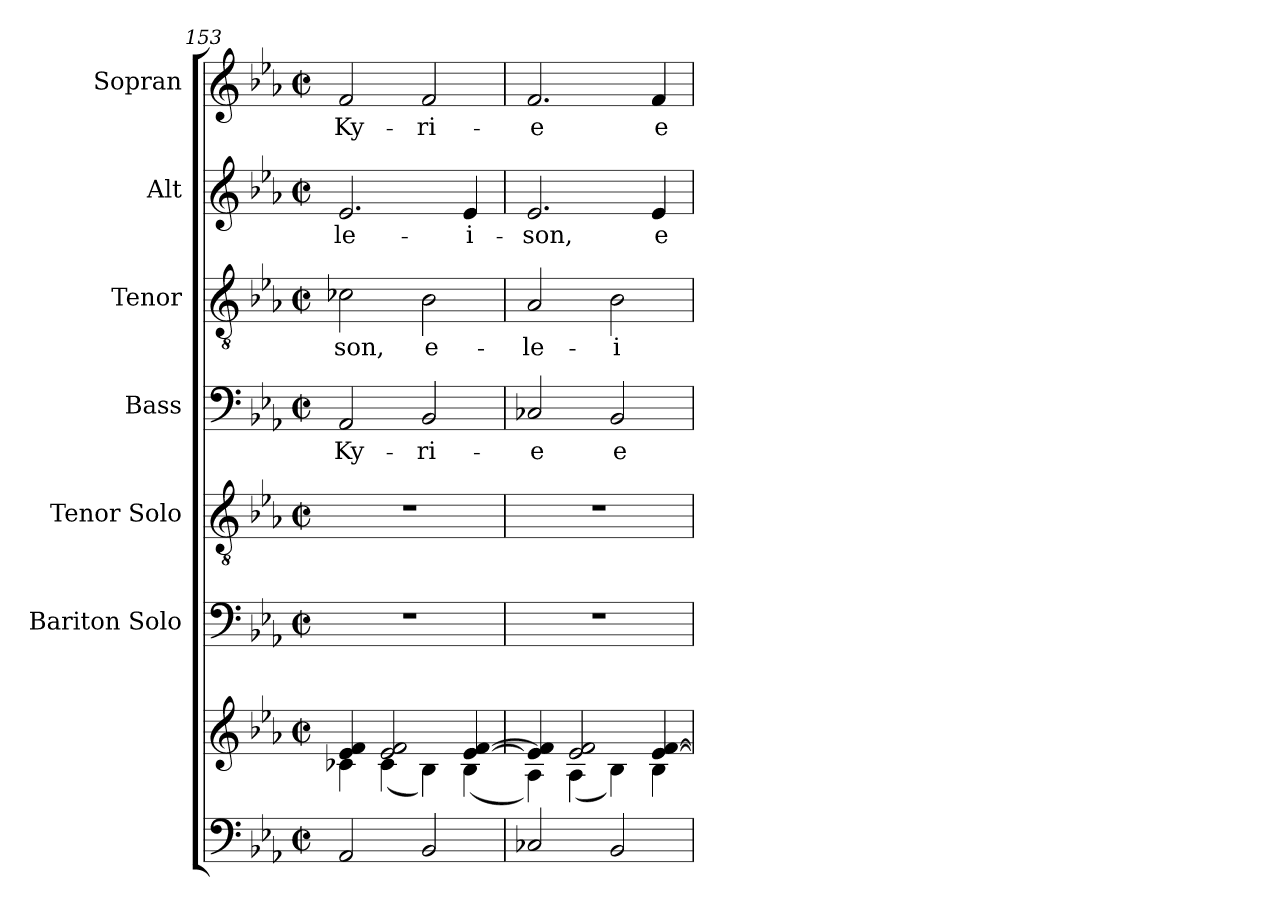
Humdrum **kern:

**kern	**kern	**kern	**kern	**kern	**text	**kern	**text	**kern	**text	**kern	**text
*part7	*part7	*part6	*part5	*part4	*part4	*part3	*part3	*part2	*part2	*part1	*part1
*staff8	*staff7	*staff6	*staff5	*staff4	*staff4	*staff3	*staff3	*staff2	*staff2	*staff1	*staff1
*	*	*I"Bariton Solo	*I"Tenor Solo	*I"Bass	*	*I"Tenor	*	*I"Alt	*	*I"Sopran	*
*	*	*	*	*I'B.	*	*I'T.	*	*I'A.	*	*I'S.	*
*clefF4	*clefG2	*clefF4	*clefGv2	*clefF4	*	*clefGv2	*	*clefG2	*	*clefG2	*
*k[b-e-a-]	*k[b-e-a-]	*k[b-e-a-]	*k[b-e-a-]	*k[b-e-a-]	*	*k[b-e-a-]	*	*k[b-e-a-]	*	*k[b-e-a-]	*
*E-:	*E-:	*E-:	*E-:	*E-:	*	*E-:	*	*E-:	*	*E-:	*
*M2/2	*M2/2	*M2/2	*M2/2	*M2/2	*	*M2/2	*	*M2/2	*	*M2/2	*
*met(c|)	*met(c|)	*met(c|)	*met(c|)	*met(c|)	*	*met(c|)	*	*met(c|)	*	*met(c|)	*
=153	=153	=153	=153	=153	=153	=153	=153	=153	=153	=153	=153
*	*^	*	*	*	*	*	*	*	*	*	*
!	!	!	!	!	!	!LO:LY:b	!	!LO:LY:b	!	!LO:LY:b	!	!LO:LY:b
2AA-/	4e-/ 4f/	4c-X\	1r	1r	2AA-/	Ky-	2c-X\	-son,	2.e-/	-le-	2f/	Ky-
.	2e-/ 2f/	(<4c-\	.	.	.	.	.	.	.	.	.	.
!	!	!	!	!	!	!LO:LY:b	!	!LO:LY:b	!	!	!	!LO:LY:b
2BB-/	.	4B-\)	.	.	2BB-/	-ri-	2B-\	e-	.	.	2f/	-ri-
!	!	!	!	!	!	!	!	!	!	!LO:LY:b	!	!
.	[>4e-/ [>4f/	(<4B-\	.	.	.	.	.	.	4e-/	-i-	.	.
!!LO:PB:g=z
=154	=154	=154	=154	=154	=154	=154	=154	=154	=154	=154	=154	=154
!	!	!	!	!	!	!LO:LY:b	!	!LO:LY:b	!	!LO:LY:b	!	!LO:LY:b
2C-X/	4e-/] 4f/]	4A-\)	1r	1r	2C-X/	-e	2A-/	-le-	2.e-/	-son,	2.f/	-e
.	2e-/ 2f/	(<4A-\	.	.	.	.	.	.	.	.	.	.
!	!	!	!	!	!	!LO:LY:b	!	!LO:LY:b	!	!	!	!
2BB-/	.	4B-\)	.	.	2BB-/	e-	2B-\	-i-	.	.	.	.
!	!	!	!	!	!	!	!	!	!	!LO:LY:b	!	!LO:LY:b
.	[>4e-/ [>4f/	4B-\	.	.	.	.	.	.	4e-/	e-	4f/	e-
*	*v	*v	*	*	*	*	*	*	*	*	*	*
=	=	=	=	=	=	=	=	=	=	=	=
*-	*-	*-	*-	*-	*-	*-	*-	*-	*-	*-	*-
